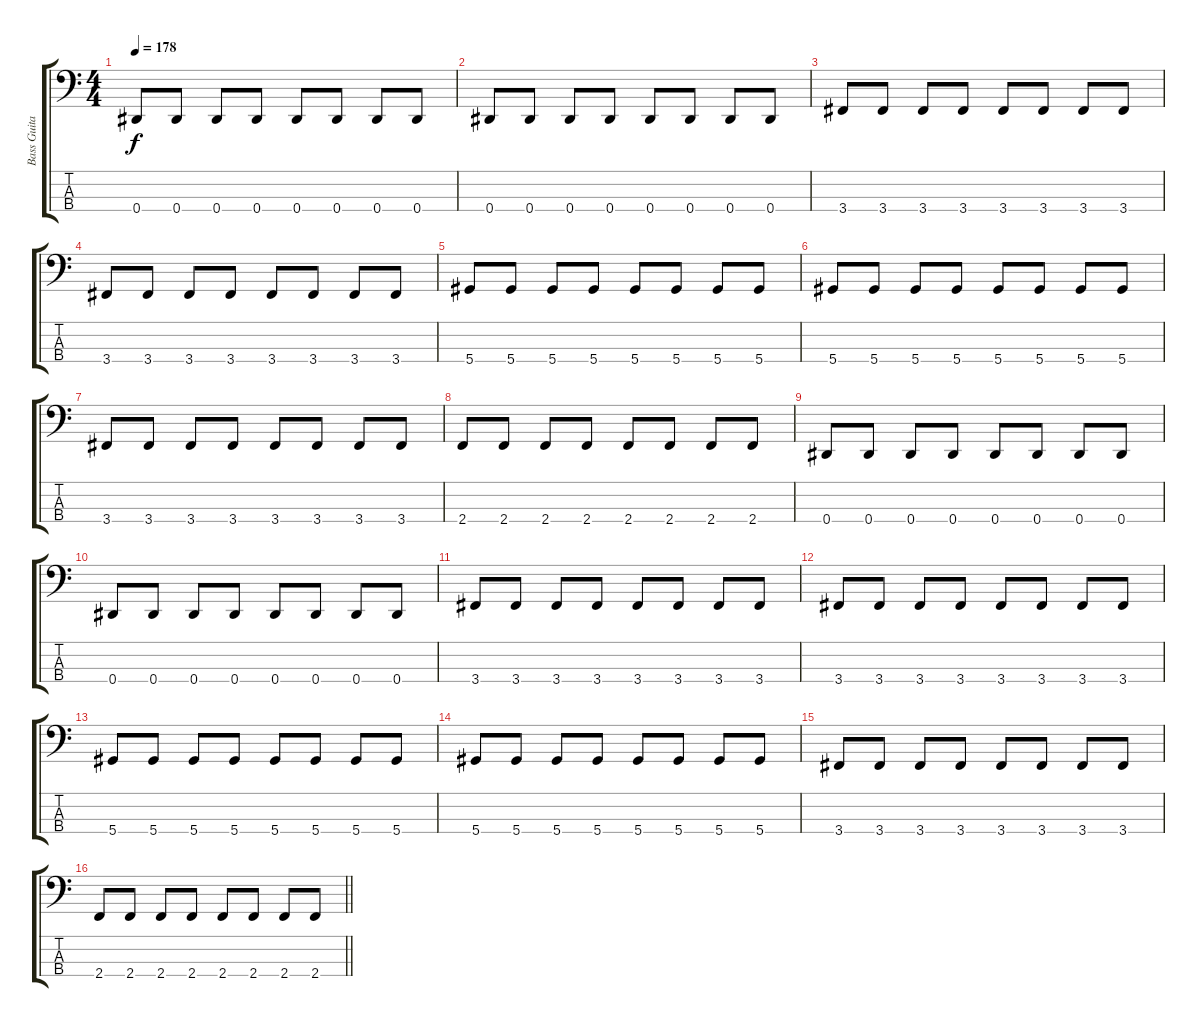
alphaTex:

\track ("Bass Guitar" "Bass Guita") {instrument electricbassfinger}
\staff {score tabs}
\tuning (Gb2 Db2 Ab1 Eb1) {hide}
\ts (4 4)
\tempo 178
\clef f4
\ks c
0.4.8{dy f} 0.4.8 0.4.8 0.4.8 0.4.8 0.4.8 0.4.8 0.4.8 |
0.4.8 0.4.8 0.4.8 0.4.8 0.4.8 0.4.8 0.4.8 0.4.8 |
3.4.8 3.4.8 3.4.8 3.4.8 3.4.8 3.4.8 3.4.8 3.4.8 |
3.4.8 3.4.8 3.4.8 3.4.8 3.4.8 3.4.8 3.4.8 3.4.8 |
5.4.8 5.4.8 5.4.8 5.4.8 5.4.8 5.4.8 5.4.8 5.4.8 |
5.4.8 5.4.8 5.4.8 5.4.8 5.4.8 5.4.8 5.4.8 5.4.8 |
3.4.8 3.4.8 3.4.8 3.4.8 3.4.8 3.4.8 3.4.8 3.4.8 |
2.4.8 2.4.8 2.4.8 2.4.8 2.4.8 2.4.8 2.4.8 2.4.8 |
0.4.8 0.4.8 0.4.8 0.4.8 0.4.8 0.4.8 0.4.8 0.4.8 |
0.4.8 0.4.8 0.4.8 0.4.8 0.4.8 0.4.8 0.4.8 0.4.8 |
3.4.8 3.4.8 3.4.8 3.4.8 3.4.8 3.4.8 3.4.8 3.4.8 |
3.4.8 3.4.8 3.4.8 3.4.8 3.4.8 3.4.8 3.4.8 3.4.8 |
5.4.8 5.4.8 5.4.8 5.4.8 5.4.8 5.4.8 5.4.8 5.4.8 |
5.4.8 5.4.8 5.4.8 5.4.8 5.4.8 5.4.8 5.4.8 5.4.8 |
3.4.8 3.4.8 3.4.8 3.4.8 3.4.8 3.4.8 3.4.8 3.4.8 |
\barLineRight lightlight
2.4.8 2.4.8 2.4.8 2.4.8 2.4.8 2.4.8 2.4.8 2.4.8
